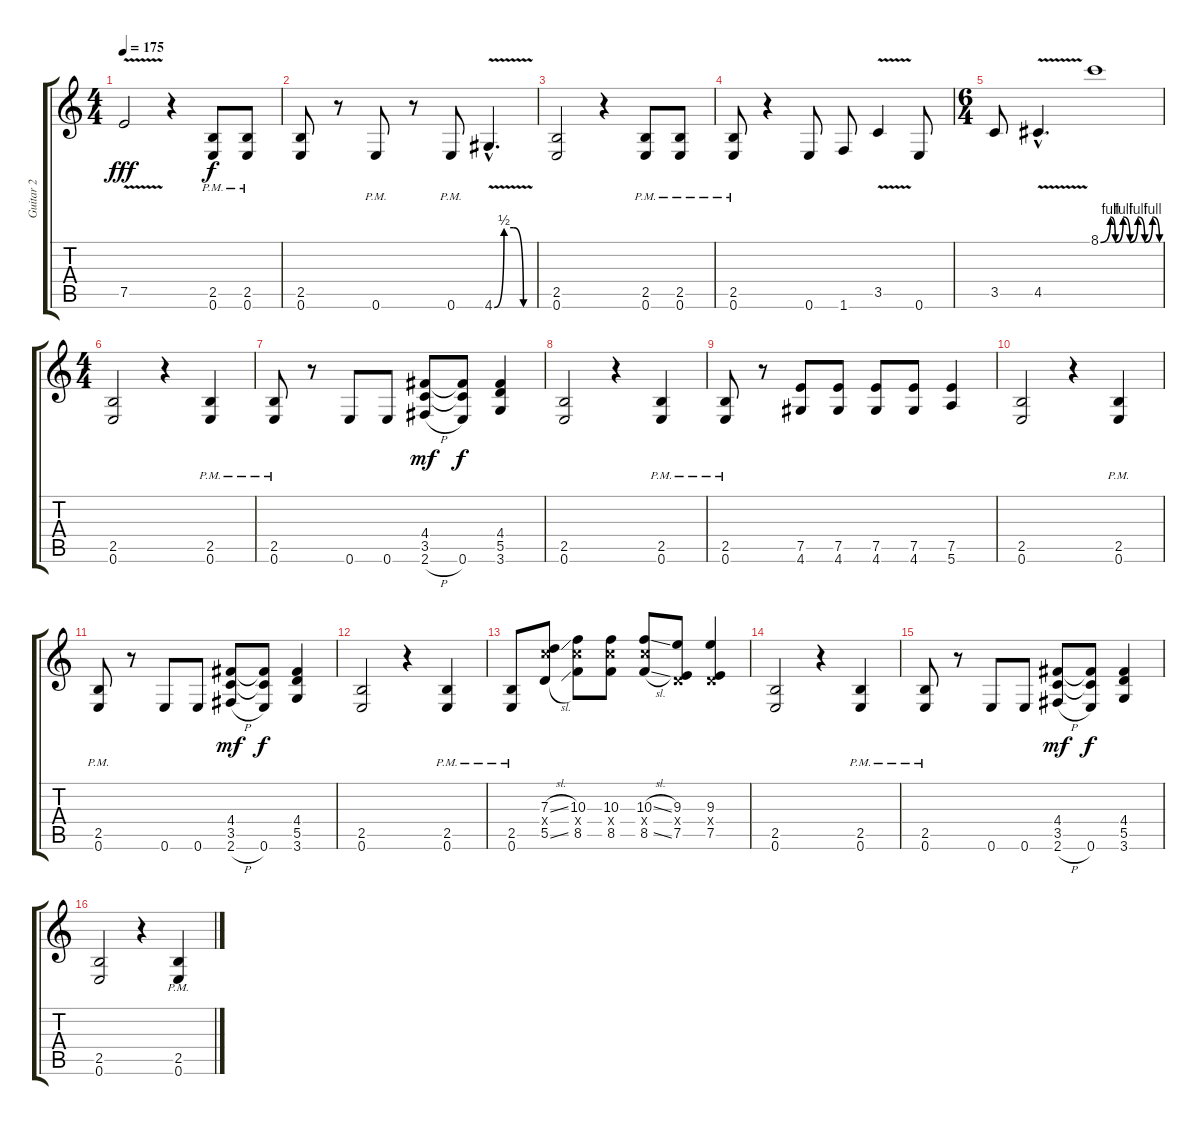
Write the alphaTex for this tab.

\track ("Guitar 2" "Guitar 2") {instrument distortionguitar}
\staff {score tabs}
\tuning (E4 B3 G3 D3 A2 E2) {hide}
\ts (4 4)
\tempo 175
\clef g2
\ks c
7.5{v}.2{dy fff} r.4 (2.5{pm} 0.6).8{dy f} (2.5{pm} 0.6).8 |
(2.5 0.6).8 r.8 0.6{pm}.8 r.8 0.6{pm}.8 4.6{be (custom 0 0 15 2 30 2 45 0 60 0) v hac}.4{d} |
(2.5 0.6).2 r.4 (2.5{pm} 0.6).8 (2.5{pm} 0.6).8 |
(2.5{pm} 0.6).8 r.4 0.6.8 1.6.8 3.5{v}.4 0.6.8 |
\ts (6 4)
3.5.8 4.5{v hac}.4{d} 8.1{be (custom 0 0 10 4 15 0 23 4 30 0 38 4 45 0 53 4 60 0)}.1 |
\ts (4 4)
(2.5 0.6).2 r.4 (2.5{pm} 0.6).4 |
(2.5{pm} 0.6).8 r.8 0.6.8 0.6.8 (4.4 3.5 2.6{h}).8{dy mf} (4.4{t} 3.5{t} 0.6).8{dy f} (4.4 5.5 3.6).4 |
(2.5 0.6).2 r.4 (2.5{pm} 0.6).4 |
(2.5{pm} 0.6).8 r.8 (7.5 4.6).8 (7.5 4.6).8 (7.5 4.6).8 (7.5 4.6).8 (7.5 5.6).4 |
(2.5 0.6).2 r.4 (2.5{pm} 0.6).4 |
(2.5{pm} 0.6).8 r.8 0.6.8 0.6.8 (4.4 3.5 2.6{h}).8{dy mf} (4.4{t} 3.5{t} 0.6).8{dy f} (4.4 5.5 3.6).4 |
(2.5 0.6).2 r.4 (2.5{pm} 0.6).4 |
(2.5{pm} 0.6).8 (7.3{sl} 10.4{x} 5.5{sl}).8 (10.3 10.4{x} 8.5).8 (10.3 10.4{x} 8.5).8 (10.3{sl} 10.4{x} 8.5{sl}).8 (9.3 0.4{x} 7.5).8 (9.3 0.4{x} 7.5).4 |
(2.5 0.6).2 r.4 (2.5{pm} 0.6).4 |
(2.5{pm} 0.6).8 r.8 0.6.8 0.6.8 (4.4 3.5 2.6{h}).8{dy mf} (4.4{t} 3.5{t} 0.6).8{dy f} (4.4 5.5 3.6).4 |
(2.5 0.6).2 r.4 (2.5{pm} 0.6).4
